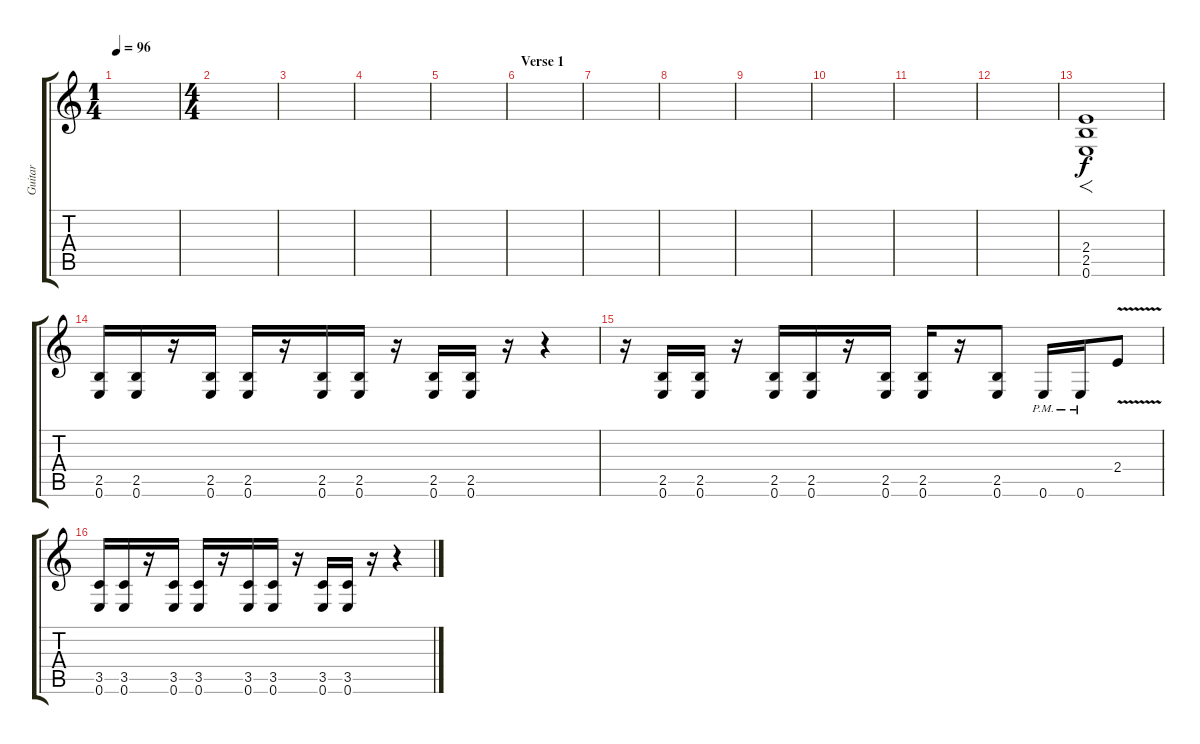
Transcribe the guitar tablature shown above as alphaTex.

\track ("Guitar" "Guitar") {instrument distortionguitar}
\staff {score tabs}
\tuning (E4 B3 G3 D3 A2 E2) {hide}
\ts (1 4)
\tempo 96
\clef g2
\ks c
|
\ts (4 4)
|
|
|
|
\section ("" "Verse 1")
|
|
|
|
|
|
|
(2.4 2.5 0.6).1{f balance 0} |
(2.5 0.6).16{dy f} (2.5 0.6).16 r.16 (2.5 0.6).16 (2.5 0.6).16 r.16 (2.5 0.6).16 (2.5 0.6).16 r.16 (2.5 0.6).16 (2.5 0.6).16 r.16 r.4 |
r.16 (2.5 0.6).16 (2.5 0.6).16 r.16 (2.5 0.6).16 (2.5 0.6).16 r.16 (2.5 0.6).16 (2.5 0.6).16 r.16 (2.5 0.6).8 0.6{pm}.16 0.6{pm}.16 2.4{v}.8 |
(3.5 0.6).16 (3.5 0.6).16 r.16 (3.5 0.6).16 (3.5 0.6).16 r.16 (3.5 0.6).16 (3.5 0.6).16 r.16 (3.5 0.6).16 (3.5 0.6).16 r.16 r.4
